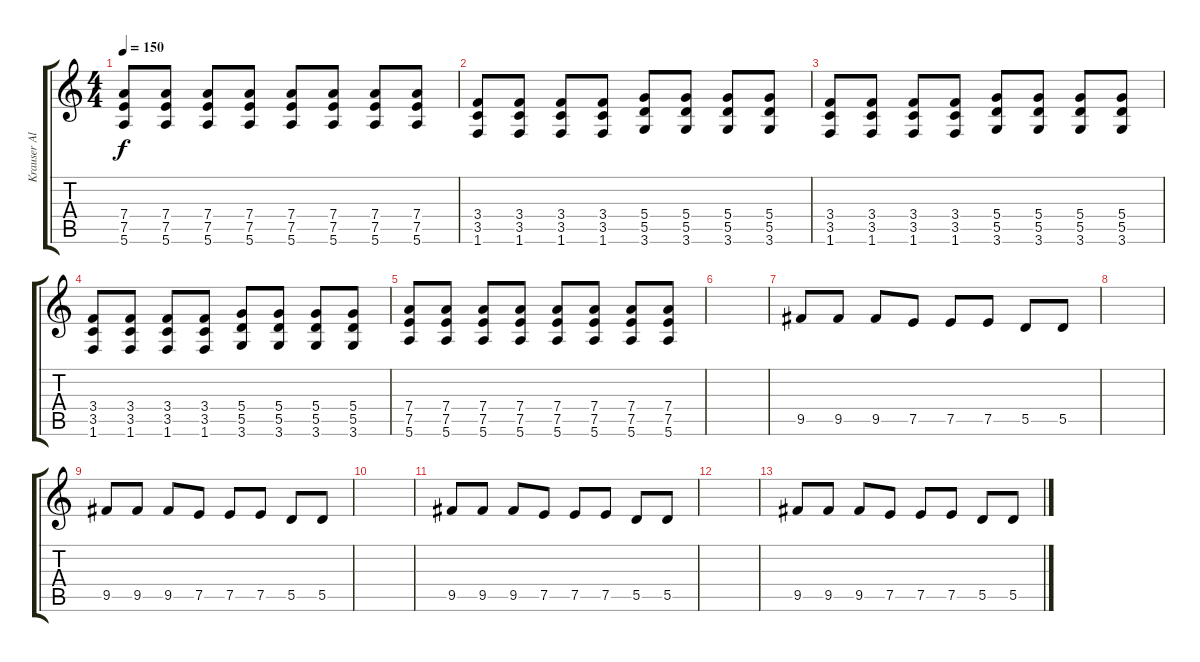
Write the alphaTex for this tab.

\track ("Krauser Alex" "Krauser Al") {instrument distortionguitar}
\staff {score tabs}
\tuning (E4 B3 G3 D3 A2 E2) {hide}
\ts (4 4)
\tempo 150
\clef g2
\ks c
(7.4 7.5 5.6).8{dy f} (7.4 7.5 5.6).8 (7.4 7.5 5.6).8 (7.4 7.5 5.6).8 (7.4 7.5 5.6).8 (7.4 7.5 5.6).8 (7.4 7.5 5.6).8 (7.4 7.5 5.6).8 |
(3.4 3.5 1.6).8 (3.4 3.5 1.6).8 (3.4 3.5 1.6).8 (3.4 3.5 1.6).8 (5.4 5.5 3.6).8 (5.4 5.5 3.6).8 (5.4 5.5 3.6).8 (5.4 5.5 3.6).8 |
(3.4 3.5 1.6).8 (3.4 3.5 1.6).8 (3.4 3.5 1.6).8 (3.4 3.5 1.6).8 (5.4 5.5 3.6).8 (5.4 5.5 3.6).8 (5.4 5.5 3.6).8 (5.4 5.5 3.6).8 |
(3.4 3.5 1.6).8 (3.4 3.5 1.6).8 (3.4 3.5 1.6).8 (3.4 3.5 1.6).8 (5.4 5.5 3.6).8 (5.4 5.5 3.6).8 (5.4 5.5 3.6).8 (5.4 5.5 3.6).8 |
(7.4 7.5 5.6).8 (7.4 7.5 5.6).8 (7.4 7.5 5.6).8 (7.4 7.5 5.6).8 (7.4 7.5 5.6).8 (7.4 7.5 5.6).8 (7.4 7.5 5.6).8 (7.4 7.5 5.6).8 |
|
9.5.8 9.5.8 9.5.8 7.5.8 7.5.8 7.5.8 5.5.8 5.5.8 |
|
9.5.8 9.5.8 9.5.8 7.5.8 7.5.8 7.5.8 5.5.8 5.5.8 |
|
9.5.8 9.5.8 9.5.8 7.5.8 7.5.8 7.5.8 5.5.8 5.5.8 |
|
9.5.8 9.5.8 9.5.8 7.5.8 7.5.8 7.5.8 5.5.8 5.5.8
